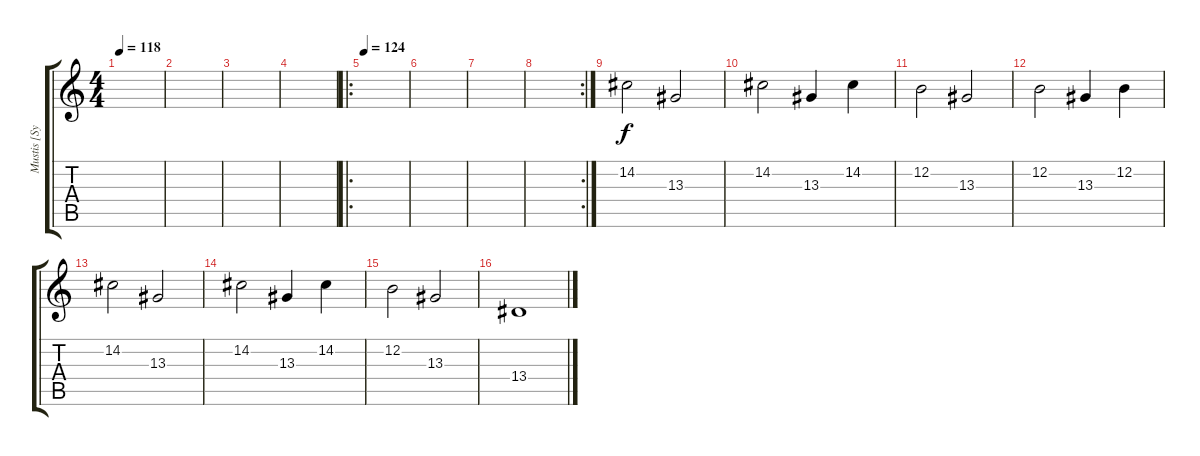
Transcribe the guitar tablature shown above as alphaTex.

\track ("Mustis [Synthesizers] " "Mustis [Sy") {instrument stringensemble1}
\staff {score tabs}
\tuning (E4 B3 G3 D3 A2 E2) {hide}
\ts (4 4)
\tempo 118
\clef g2
\ks c
|
|
|
|
\ro
\tempo 124
|
|
|
\rc 2
|
14.2.2 13.3.2 |
14.2.2 13.3.4 14.2.4 |
12.2.2 13.3.2 |
12.2.2 13.3.4 12.2.4 |
14.2.2 13.3.2 |
14.2.2 13.3.4 14.2.4 |
12.2.2 13.3.2 |
13.4.1
